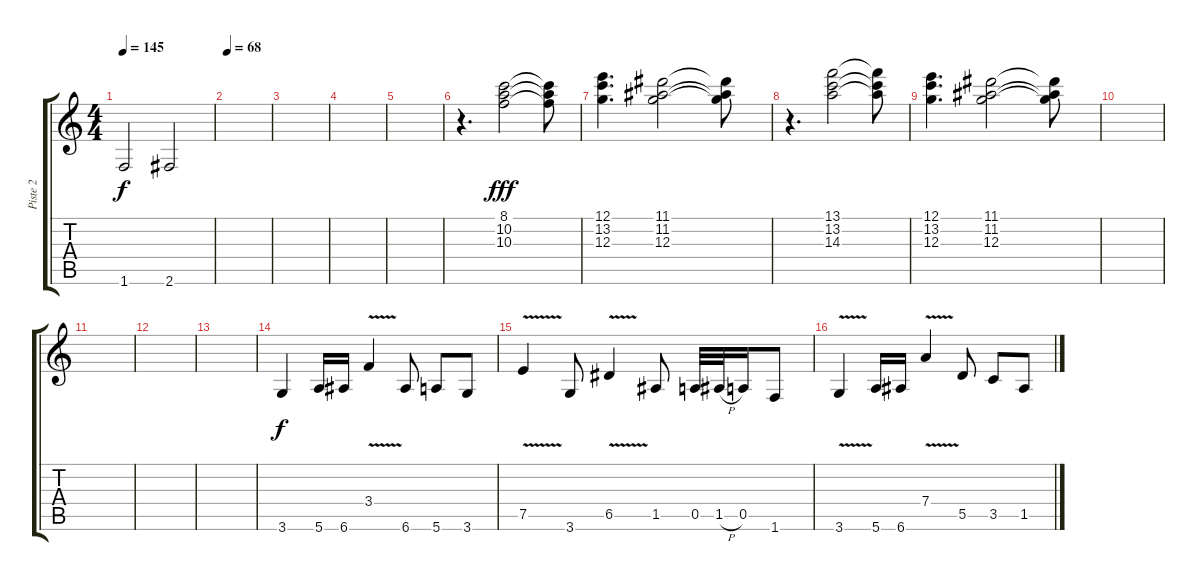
\track ("Piste 2" "Piste 2") {instrument distortionguitar}
\staff {score tabs}
\tuning (E4 B3 G3 D3 A2 E2) {hide}
\ts (4 4)
\tempo 145
\clef g2
\ks c
1.6.2{dy f} 2.6.2 |
\tempo 68
|
|
|
|
r.4{d volume 12} (8.1 10.2 10.3).2{dy fff} (8.1{t} 10.2{t} 10.3{t}).8 |
(12.1 13.2 12.3).4{d} (11.1 11.2 12.3).2 (11.1{t} 11.2{t} 12.3{t}).8 |
r.4{d} (13.1 13.2 14.3).2 (13.1{t} 13.2{t} 14.3{t}).8 |
(12.1 13.2 12.3).4{d} (11.1 11.2 12.3).2 (11.1{t} 11.2{t} 12.3{t}).8 |
|
|
|
|
3.6.4{dy f volume 8} 5.6.16 6.6.16 3.4{v}.4 6.6.8 5.6.8 3.6.8 |
7.5{v}.4 3.6.8 6.5{v}.4 1.5.8 0.5.32 1.5{h}.32 0.5.16 1.6.8 |
3.6{v}.4 5.6.16 6.6.16 7.4{v}.4 5.5.8 3.5.8 1.5.8
